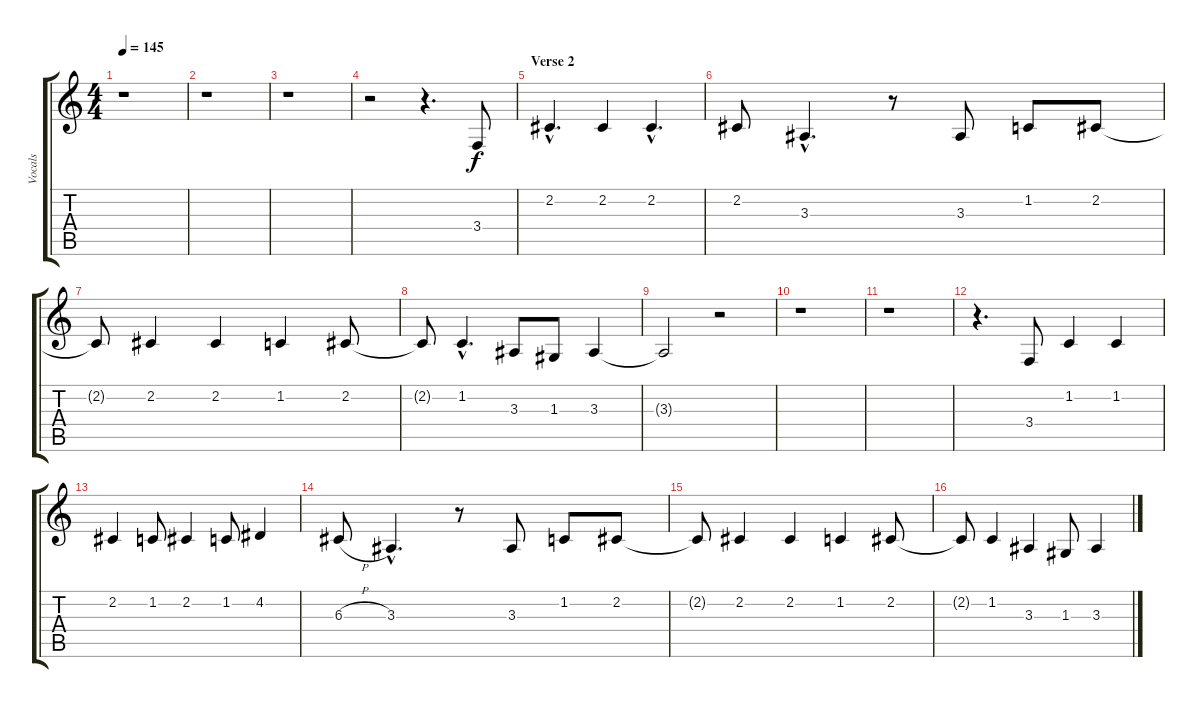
\track ("Vocals" "Vocals") {instrument lead2sawtooth}
\staff {score tabs}
\tuning (E4 B3 G3 D3 A2 E2) {hide}
\ts (4 4)
\tempo 145
\clef g2
\ks c
r.1{dy f} |
r.1 |
r.1 |
r.2 r.4{d} 3.4.8 |
\section ("" "Verse 2")
2.2{hac}.4{d} 2.2.4 2.2{hac}.4{d} |
2.2.8 3.3{hac}.4{d} r.8 3.3.8 1.2.8 2.2.8 |
2.2{t}.8 2.2.4 2.2.4 1.2.4 2.2.8 |
2.2{t}.8 1.2{hac}.4{d} 3.3.8 1.3.8 3.3.4 |
3.3{t}.2 r.2 |
r.1 |
r.1 |
r.4{d} 3.4.8 1.2.4 1.2.4 |
2.2.4 1.2.8 2.2.4 1.2.8 4.2.4 |
6.3{h}.8 3.3{hac}.4{d} r.8 3.3.8 1.2.8 2.2.8 |
2.2{t}.8 2.2.4 2.2.4 1.2.4 2.2.8 |
2.2{t}.8 1.2.4 3.3.4 1.3.8 3.3.4
